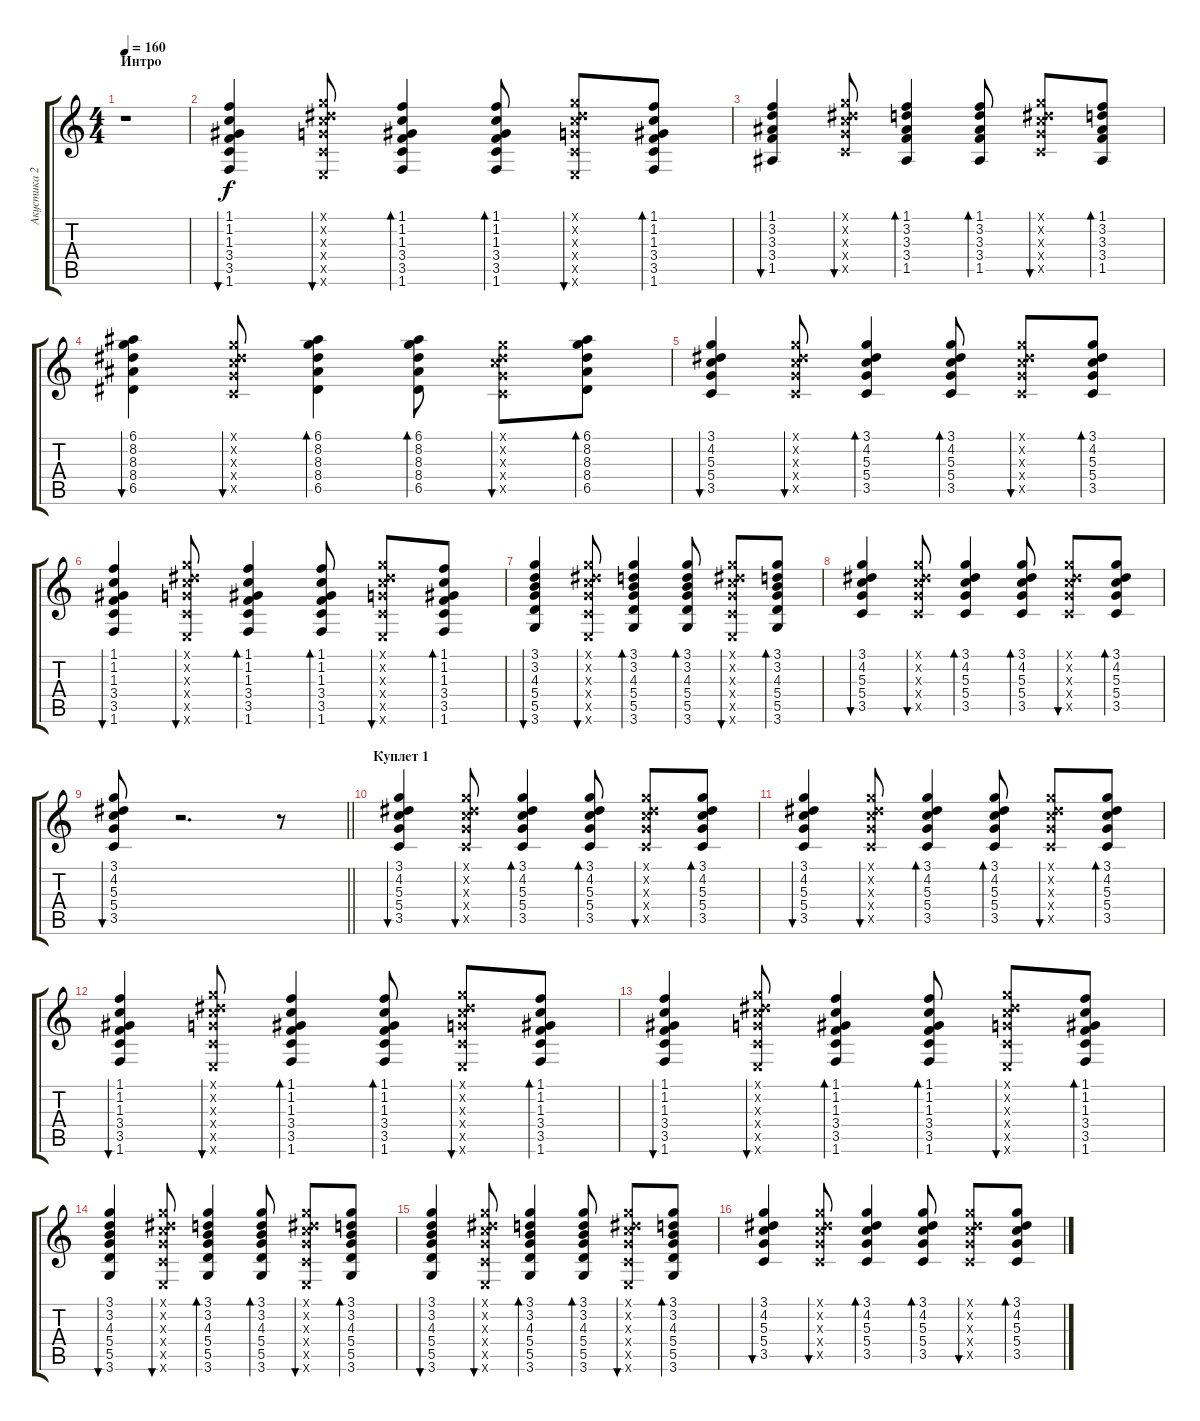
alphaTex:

\track ("Акустика 2" "Акустика 2") {instrument acousticguitarsteel}
\staff {score tabs}
\tuning (E4 B3 G3 D3 A2 E2) {hide}
\ts (4 4)
\section ("" "Интро")
\tempo 160
\clef g2
\ks c
r.1{dy f instrument acousticguitarsteel} |
(1.1 1.2 1.3 3.4 3.5 1.6).4{bu 60} (3.1{x} 4.2{x} 5.3{x} 5.4{x} 3.5{x} 0.6{x}).8{bu 60} (1.1 1.2 1.3 3.4 3.5 1.6).4{bd 60} (1.1 1.2 1.3 3.4 3.5 1.6).8{bd 60} (3.1{x} 4.2{x} 5.3{x} 5.4{x} 3.5{x} 0.6{x}).8{bu 60} (1.1 1.2 1.3 3.4 3.5 1.6).8{bd 60} |
(1.1 3.2 3.3 3.4 1.5).4{bu 60} (3.1{x} 4.2{x} 5.3{x} 5.4{x} 3.5{x}).8{bu 60} (1.1 3.2 3.3 3.4 1.5).4{bd 60} (1.1 3.2 3.3 3.4 1.5).8{bd 60} (3.1{x} 4.2{x} 5.3{x} 5.4{x} 3.5{x}).8{bu 60} (1.1 3.2 3.3 3.4 1.5).8{bd 60} |
(6.1 8.2 8.3 8.4 6.5).4{bu 60} (3.1{x} 4.2{x} 5.3{x} 5.4{x} 3.5{x}).8{bu 60} (6.1 8.2 8.3 8.4 6.5).4{bd 60} (6.1 8.2 8.3 8.4 6.5).8{bd 60} (3.1{x} 4.2{x} 5.3{x} 5.4{x} 3.5{x}).8{bu 60} (6.1 8.2 8.3 8.4 6.5).8{bd 60} |
(3.1 4.2 5.3 5.4 3.5).4{bu 60} (3.1{x} 4.2{x} 5.3{x} 5.4{x} 3.5{x}).8{bu 60} (3.1 4.2 5.3 5.4 3.5).4{bd 60} (3.1 4.2 5.3 5.4 3.5).8{bd 60} (3.1{x} 4.2{x} 5.3{x} 5.4{x} 3.5{x}).8{bu 60} (3.1 4.2 5.3 5.4 3.5).8{bd 60} |
(1.1 1.2 1.3 3.4 3.5 1.6).4{bu 60} (3.1{x} 4.2{x} 5.3{x} 5.4{x} 3.5{x} 0.6{x}).8{bu 60} (1.1 1.2 1.3 3.4 3.5 1.6).4{bd 60} (1.1 1.2 1.3 3.4 3.5 1.6).8{bd 60} (3.1{x} 4.2{x} 5.3{x} 5.4{x} 3.5{x} 0.6{x}).8{bu 60} (1.1 1.2 1.3 3.4 3.5 1.6).8{bd 60} |
(3.1 3.2 4.3 5.4 5.5 3.6).4{bu 60} (3.1{x} 4.2{x} 5.3{x} 5.4{x} 3.5{x} 0.6{x}).8{bu 60} (3.1 3.2 4.3 5.4 5.5 3.6).4{bd 60} (3.1 3.2 4.3 5.4 5.5 3.6).8{bd 60} (3.1{x} 4.2{x} 5.3{x} 5.4{x} 3.5{x} 0.6{x}).8{bu 60} (3.1 3.2 4.3 5.4 5.5 3.6).8{bd 60} |
(3.1 4.2 5.3 5.4 3.5).4{bu 60} (3.1{x} 4.2{x} 5.3{x} 5.4{x} 3.5{x}).8{bu 60} (3.1 4.2 5.3 5.4 3.5).4{bd 60} (3.1 4.2 5.3 5.4 3.5).8{bd 60} (3.1{x} 4.2{x} 5.3{x} 5.4{x} 3.5{x}).8{bu 60} (3.1 4.2 5.3 5.4 3.5).8{bd 60} |
\barLineRight lightlight
(3.1 4.2 5.3 5.4 3.5).8{bu 60} r.2{d} r.8 |
\section ("" "Куплет 1")
(3.1 4.2 5.3 5.4 3.5).4{bu 60} (3.1{x} 4.2{x} 5.3{x} 5.4{x} 3.5{x}).8{bu 60} (3.1 4.2 5.3 5.4 3.5).4{bd 60} (3.1 4.2 5.3 5.4 3.5).8{bd 60} (3.1{x} 4.2{x} 5.3{x} 5.4{x} 3.5{x}).8{bu 60} (3.1 4.2 5.3 5.4 3.5).8{bd 60} |
(3.1 4.2 5.3 5.4 3.5).4{bu 60} (3.1{x} 4.2{x} 5.3{x} 5.4{x} 3.5{x}).8{bu 60} (3.1 4.2 5.3 5.4 3.5).4{bd 60} (3.1 4.2 5.3 5.4 3.5).8{bd 60} (3.1{x} 4.2{x} 5.3{x} 5.4{x} 3.5{x}).8{bu 60} (3.1 4.2 5.3 5.4 3.5).8{bd 60} |
(1.1 1.2 1.3 3.4 3.5 1.6).4{bu 60} (3.1{x} 4.2{x} 5.3{x} 5.4{x} 3.5{x} 0.6{x}).8{bu 60} (1.1 1.2 1.3 3.4 3.5 1.6).4{bd 60} (1.1 1.2 1.3 3.4 3.5 1.6).8{bd 60} (3.1{x} 4.2{x} 5.3{x} 5.4{x} 3.5{x} 0.6{x}).8{bu 60} (1.1 1.2 1.3 3.4 3.5 1.6).8{bd 60} |
(1.1 1.2 1.3 3.4 3.5 1.6).4{bu 60} (3.1{x} 4.2{x} 5.3{x} 5.4{x} 3.5{x} 0.6{x}).8{bu 60} (1.1 1.2 1.3 3.4 3.5 1.6).4{bd 60} (1.1 1.2 1.3 3.4 3.5 1.6).8{bd 60} (3.1{x} 4.2{x} 5.3{x} 5.4{x} 3.5{x} 0.6{x}).8{bu 60} (1.1 1.2 1.3 3.4 3.5 1.6).8{bd 60} |
(3.1 3.2 4.3 5.4 5.5 3.6).4{bu 60} (3.1{x} 4.2{x} 5.3{x} 5.4{x} 3.5{x} 0.6{x}).8{bu 60} (3.1 3.2 4.3 5.4 5.5 3.6).4{bd 60} (3.1 3.2 4.3 5.4 5.5 3.6).8{bd 60} (3.1{x} 4.2{x} 5.3{x} 5.4{x} 3.5{x} 0.6{x}).8{bu 60} (3.1 3.2 4.3 5.4 5.5 3.6).8{bd 60} |
(3.1 3.2 4.3 5.4 5.5 3.6).4{bu 60} (3.1{x} 4.2{x} 5.3{x} 5.4{x} 3.5{x} 0.6{x}).8{bu 60} (3.1 3.2 4.3 5.4 5.5 3.6).4{bd 60} (3.1 3.2 4.3 5.4 5.5 3.6).8{bd 60} (3.1{x} 4.2{x} 5.3{x} 5.4{x} 3.5{x} 0.6{x}).8{bu 60} (3.1 3.2 4.3 5.4 5.5 3.6).8{bd 60} |
(3.1 4.2 5.3 5.4 3.5).4{bu 60} (3.1{x} 4.2{x} 5.3{x} 5.4{x} 3.5{x}).8{bu 60} (3.1 4.2 5.3 5.4 3.5).4{bd 60} (3.1 4.2 5.3 5.4 3.5).8{bd 60} (3.1{x} 4.2{x} 5.3{x} 5.4{x} 3.5{x}).8{bu 60} (3.1 4.2 5.3 5.4 3.5).8{bd 60}
